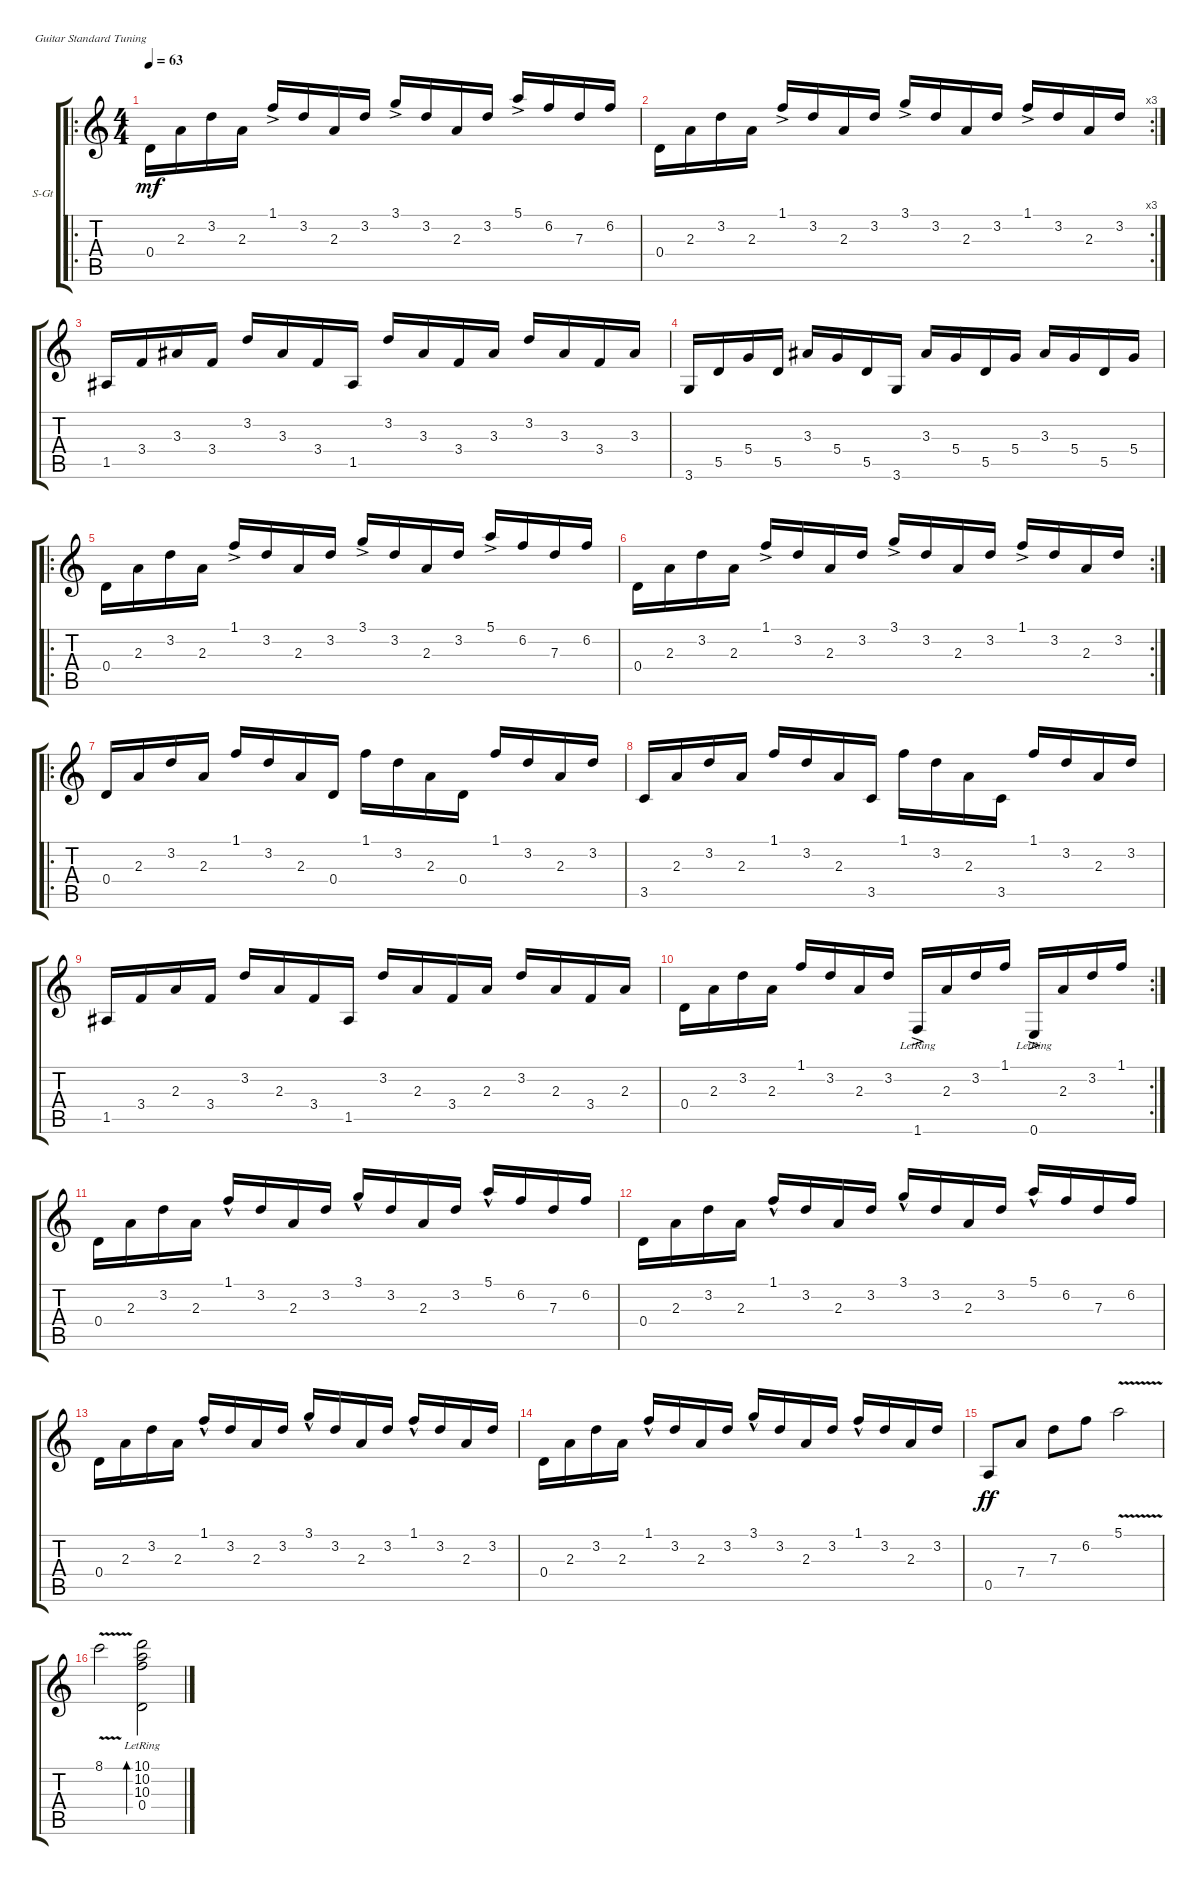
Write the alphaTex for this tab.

\defaultSystemsLayout 4
\bracketExtendMode groupsimilarinstruments
\firstSystemTrackNameOrientation horizontal
\otherSystemsTrackNameOrientation horizontal
\track ("Arpeggio Chords" "S-Gt") {instrument acousticguitarsteel}
\staff {score tabs}
\tuning (E4 B3 G3 D3 A2 E2)
\ro
\ts (4 4)
\tempo 63
\clef g2
\ks c
0.4.16{dy mf} 2.3.16 3.2.16 2.3.16 1.1{ac}.16{beam invert} 3.2.16 2.3.16 3.2.16 3.1{ac}.16{beam invert} 3.2.16 2.3.16 3.2.16 5.1{ac}.16{beam invert} 6.2.16 7.3.16 6.2.16 |
\rc 3
0.4.16 2.3.16 3.2.16 2.3.16 1.1{ac}.16{beam invert} 3.2.16 2.3.16 3.2.16 3.1{ac}.16{beam invert} 3.2.16 2.3.16 3.2.16 1.1{ac}.16{beam invert} 3.2.16 2.3.16 3.2.16 |
1.5.16 3.4.16 3.3.16 3.4.16 3.2.16 3.3.16 3.4.16 1.5.16 3.2.16 3.3.16 3.4.16 3.3.16 3.2.16 3.3.16 3.4.16 3.3.16 |
3.6.16 5.5.16 5.4.16 5.5.16 3.3.16 5.4.16 5.5.16 3.6.16 3.3.16 5.4.16 5.5.16 5.4.16 3.3.16 5.4.16 5.5.16 5.4.16 |
\ro
0.4.16 2.3.16 3.2.16 2.3.16 1.1{ac}.16{beam invert} 3.2.16 2.3.16 3.2.16 3.1{ac}.16{beam invert} 3.2.16 2.3.16 3.2.16 5.1{ac}.16{beam invert} 6.2.16 7.3.16 6.2.16 |
\rc 2
0.4.16 2.3.16 3.2.16 2.3.16 1.1{ac}.16{beam invert} 3.2.16 2.3.16 3.2.16 3.1{ac}.16{beam invert} 3.2.16 2.3.16 3.2.16 1.1{ac}.16{beam invert} 3.2.16 2.3.16 3.2.16 |
\ro
0.4.16 2.3.16 3.2.16 2.3.16 1.1.16 3.2.16 2.3.16 0.4.16 1.1.16 3.2.16 2.3.16 0.4.16 1.1.16{beam invert} 3.2.16 2.3.16 3.2.16 |
3.5.16 2.3.16 3.2.16 2.3.16 1.1.16 3.2.16 2.3.16 3.5.16 1.1.16 3.2.16 2.3.16 3.5.16 1.1.16{beam invert} 3.2.16 2.3.16 3.2.16 |
1.5.16 3.4.16 2.3.16 3.4.16 3.2.16 2.3.16 3.4.16 1.5.16 3.2.16 2.3.16 3.4.16 2.3.16 3.2.16 2.3.16 3.4.16 2.3.16 |
\rc 2
0.4.16 2.3.16 3.2.16 2.3.16 1.1.16{beam invert} 3.2.16 2.3.16 3.2.16 1.6{ac lr}.16 2.3.16 3.2.16 1.1.16 0.6{ac lr}.16 2.3.16 3.2.16 1.1.16 |
0.4.16 2.3.16 3.2.16 2.3.16 1.1{hac}.16{beam invert} 3.2.16 2.3.16 3.2.16 3.1{hac}.16{beam invert} 3.2.16 2.3.16 3.2.16 5.1{hac}.16{beam invert} 6.2.16 7.3.16 6.2.16 |
0.4.16 2.3.16 3.2.16 2.3.16 1.1{hac}.16{beam invert} 3.2.16 2.3.16 3.2.16 3.1{hac}.16{beam invert} 3.2.16 2.3.16 3.2.16 5.1{hac}.16{beam invert} 6.2.16 7.3.16 6.2.16 |
0.4.16 2.3.16 3.2.16 2.3.16 1.1{hac}.16{beam invert} 3.2.16 2.3.16 3.2.16 3.1{hac}.16{beam invert} 3.2.16 2.3.16 3.2.16 1.1{hac}.16{beam invert} 3.2.16 2.3.16 3.2.16 |
0.4.16 2.3.16 3.2.16 2.3.16 1.1{hac}.16{beam invert} 3.2.16 2.3.16 3.2.16 3.1{hac}.16{beam invert} 3.2.16 2.3.16 3.2.16 1.1{hac}.16{beam invert} 3.2.16 2.3.16 3.2.16 |
0.5.8{dy ff} 7.4.8 7.3.8 6.2.8 5.1{v}.2 |
8.1{v}.2 (10.3 10.2{lr} 10.1 0.4).2{bd 237}
